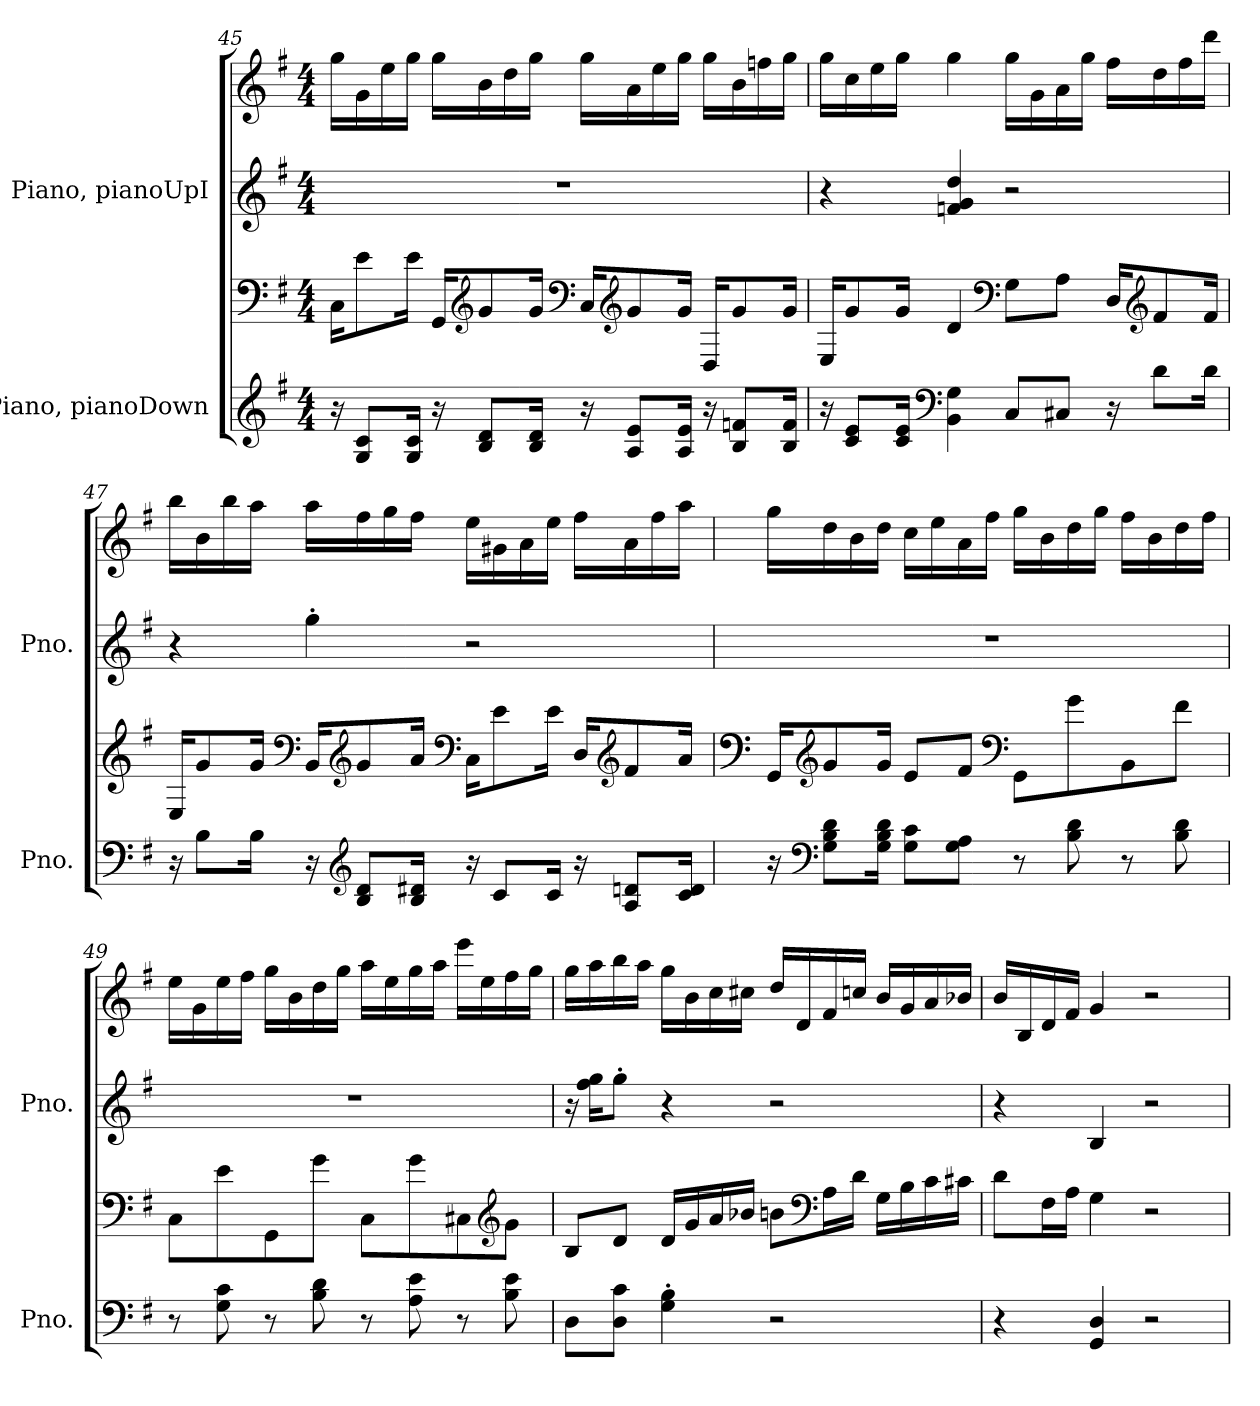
**kern	**kern	**kern	**kern
*part2	*part2	*part1	*part1
*staff4	*staff3	*staff2	*staff1
*I"Piano, pianoDown	*	*I"Piano, pianoUpI	*
*I'Pno.	*	*I'Pno.	*
!!LO:PB:g=z
*clefG2	*clefF4	*clefG2	*clefG2
*k[f#]	*k[f#]	*k[f#]	*k[f#]
*M4/4	*M4/4	*M4/4	*M4/4
=45	=45	=45	=45
16r	16C\KL	1r	16gg\LL
8G/ 8c/L	8e\	.	16g\
.	.	.	16ee\
16G/ 16c/Jk	16e\Jk	.	16gg\JJ
16r	16GG/KL	.	16gg\LL
*	*clefG2	*	*
8B/ 8d/L	8g/	.	16b\
.	.	.	16dd\
16B/ 16d/Jk	16g/Jk	.	16gg\JJ
*	*clefF4	*	*
16r	16C/KL	.	16gg\LL
*	*clefG2	*	*
8A/ 8e/L	8g/	.	16a\
.	.	.	16ee\
16A/ 16e/Jk	16g/Jk	.	16gg\JJ
16r	16D/KL	.	16gg\LL
8B/ 8fn/L	8g/	.	16b\
.	.	.	16ffn\
16B/ 16f/Jk	16g/Jk	.	16gg\JJ
=46	=46	=46	=46
16r	16E/KL	4r	16gg\LL
8c/ 8e/L	8g/	.	16cc\
.	.	.	16ee\
16c/ 16e/Jk	16g/Jk	.	16gg\JJ
*clefF4	*	*	*
4BB\ 4G\	4d/	4fn/ 4g/ 4dd/	4gg\
*	*clefF4	*	*
8C/L	8G\L	2r	16gg\LL
.	.	.	16g\
8C#X/J	8A\J	.	16a\
.	.	.	16gg\JJ
16r	16D/KL	.	16ff#\LL
*	*clefG2	*	*
8d\L	8f#/	.	16dd\
.	.	.	16ff#\
16d\Jk	16f#/Jk	.	16ddd\JJ
!!LO:LB:g=z
=47	=47	=47	=47
16r	16E/KL	4r	16bb\LL
8B\L	8g/	.	16b\
.	.	.	16bb\
16B\Jk	16g/Jk	.	16aa\JJ
*	*clefF4	*	*
16r	16BB/KL	4gg'\	16aa\LL
*clefG2	*clefG2	*	*
8B/ 8d/L	8g/	.	16ff#\
.	.	.	16gg\
16B/ 16d#X/Jk	16a/Jk	.	16ff#\JJ
*	*clefF4	*	*
16r	16C\KL	2r	16ee\LL
8c/L	8e\	.	16g#X\
.	.	.	16a\
16c/Jk	16e\Jk	.	16ee\JJ
16r	16D/KL	.	16ff#\LL
*	*clefG2	*	*
8A/ 8dn/L	8f#/	.	16a\
.	.	.	16ff#\
16c/ 16d/Jk	16a/Jk	.	16aa\JJ
!!LO:LB:g=z
=48	=48	=48	=48
*	*clefF4	*	*
16r	16GG/KL	1r	16gg\LL
*clefF4	*clefG2	*	*
8G\ 8B\ 8d\L	8g/	.	16dd\
.	.	.	16b\
16G\ 16B\ 16d\Jk	16g/Jk	.	16dd\JJ
8G\ 8c\L	8e/L	.	16cc\LL
.	.	.	16ee\
8G\ 8A\J	8f#/J	.	16a\
.	.	.	16ff#\JJ
*	*clefF4	*	*
8r	8GG\L	.	16gg\LL
.	.	.	16b\
8B\ 8d\	8g\	.	16dd\
.	.	.	16gg\JJ
8r	8BB\	.	16ff#\LL
.	.	.	16b\
8B\ 8d\	8f#\J	.	16dd\
.	.	.	16ff#\JJ
=49	=49	=49	=49
8r	8C\L	1r	16ee\LL
.	.	.	16g\
8G\ 8c\	8e\	.	16ee\
.	.	.	16ff#\JJ
8r	8GG\	.	16gg\LL
.	.	.	16b\
8B\ 8d\	8g\J	.	16dd\
.	.	.	16gg\JJ
8r	8C\L	.	16aa\LL
.	.	.	16ee\
8A\ 8e\	8g\	.	16gg\
.	.	.	16aa\JJ
8r	8C#X\	.	16eee\LL
.	.	.	16ee\
*	*clefG2	*	*
8B\ 8e\	8g\J	.	16ff#\
.	.	.	16gg\JJ
!!LO:PB:g=z
=50	=50	=50	=50
8D\L	8B/L	16r	16gg\LL
.	.	16ff#\ 16gg\KL	16aa\
8D\ 8c\J	8d/J	8gg'\J	16bb\
.	.	.	16aa\JJ
4G\' 4B\'	16d/LL	4r	16gg\LL
.	16g/	.	16b\
.	16a/	.	16cc\
.	16b-X/JJ	.	16cc#X\JJ
2r	8bn\L	2r	16dd/LL
.	.	.	16d/
*	*clefF4	*	*
.	16A\L	.	16f#/
.	16d\JJ	.	16ccn/JJ
.	16G\LL	.	16b/LL
.	16B\	.	16g/
.	16c\	.	16a/
.	16c#X\JJ	.	16b-X/JJ
=51	=51	=51	=51
4r	8d\L	4r	16b/LL
.	.	.	16B/
.	16F#\L	.	16d/
.	16A\JJ	.	16f#/JJ
4GG/ 4D/	4G\	4B/	4g/
2r	2r	2r	2r
=	=	=	=
*-	*-	*-	*-
